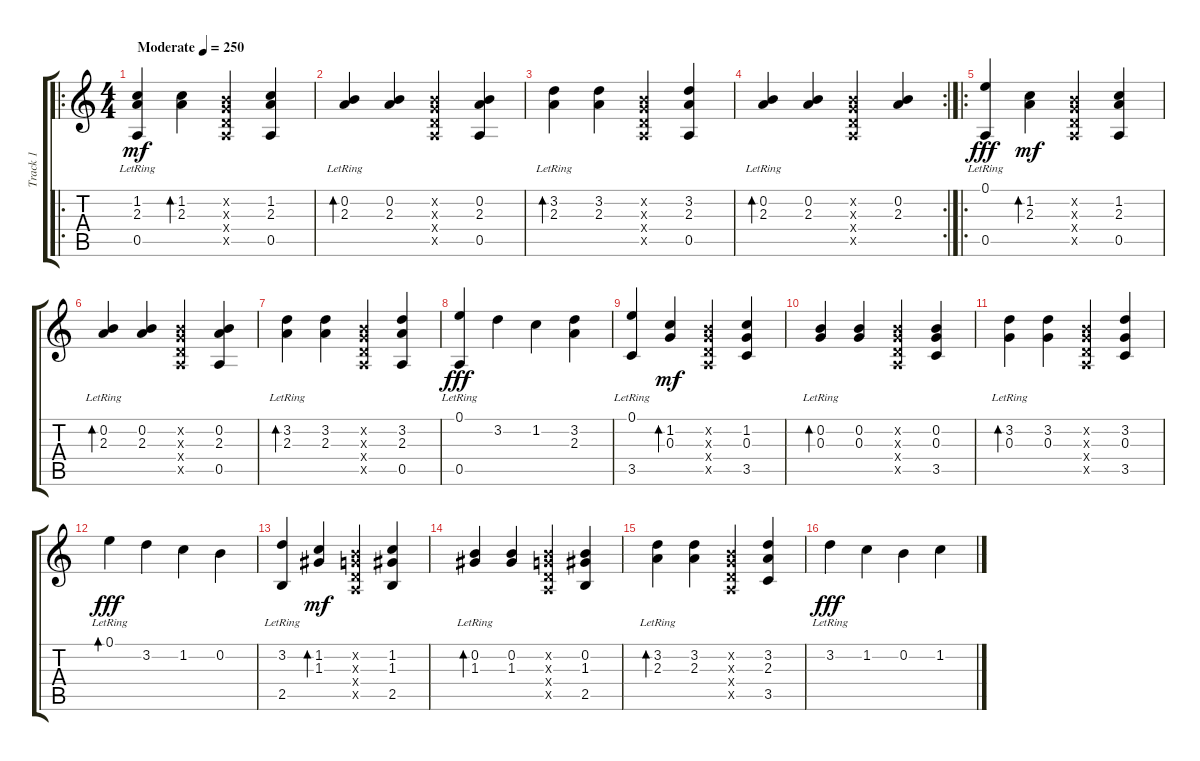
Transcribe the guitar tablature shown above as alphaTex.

\track ("Track 1" "Track 1") {instrument acousticguitarsteel}
\staff {score tabs}
\tuning (E4 B3 G3 D3 A2 E2) {hide}
\ro
\ts (4 4)
\tempo (250 "Moderate")
\clef g2
\ks c
(1.2{lr} 2.3 0.5).4{dy mf instrument acousticguitarsteel} (1.2 2.3).4{bd 60} (0.2{x} 0.3{x} 0.4{x} 0.5{x}).4 (1.2 2.3 0.5).4 |
(0.2{lr} 2.3).4{bd 60} (0.2 2.3).4 (0.2{x} 0.3{x} 0.4{x} 0.5{x}).4 (0.2 2.3 0.5).4 |
(3.2{lr} 2.3).4{bd 60} (3.2 2.3).4 (0.2{x} 0.3{x} 0.4{x} 0.5{x}).4 (3.2 2.3 0.5).4 |
\rc 2
(0.2{lr} 2.3).4{bd 60} (0.2 2.3).4 (0.2{x} 0.3{x} 0.4{x} 0.5{x}).4 (0.2 2.3).4 |
\ro
(0.1{lr} 0.5).4{dy fff} (1.2 2.3).4{bd 60 dy mf} (0.2{x} 0.3{x} 0.4{x} 0.5{x}).4 (1.2 2.3 0.5).4 |
(0.2{lr} 2.3).4{bd 60} (0.2 2.3).4 (0.2{x} 0.3{x} 0.4{x} 0.5{x}).4 (0.2 2.3 0.5).4 |
(3.2{lr} 2.3).4{bd 60} (3.2 2.3).4 (0.2{x} 0.3{x} 0.4{x} 0.5{x}).4 (3.2 2.3 0.5).4 |
(0.1{lr} 0.5{lr}).4{dy fff} 3.2.4 1.2.4 (3.2 2.3).4 |
(0.1{lr} 3.5).4 (1.2 0.3).4{bd 60 dy mf} (0.2{x} 0.3{x} 0.4{x} 0.5{x}).4 (1.2 0.3 3.5).4 |
(0.2{lr} 0.3).4{bd 60} (0.2 0.3).4 (0.2{x} 0.3{x} 0.4{x} 0.5{x}).4 (0.2 0.3 3.5).4 |
(3.2{lr} 0.3).4{bd 60} (3.2 0.3).4 (0.2{x} 0.3{x} 0.4{x} 0.5{x}).4 (3.2 0.3 3.5).4 |
0.1{lr}.4{bd 60 dy fff} 3.2.4 1.2.4 0.2.4 |
(3.2{lr} 2.5).4 (1.2 1.3).4{bd 60 dy mf} (0.2{x} 0.3{x} 0.4{x} 0.5{x}).4 (1.2 1.3 2.5).4 |
(0.2{lr} 1.3).4{bd 60} (0.2 1.3).4 (0.2{x} 0.3{x} 0.4{x} 0.5{x}).4 (0.2 1.3 2.5).4 |
(3.2{lr} 2.3).4{bd 60} (3.2 2.3).4 (0.2{x} 0.3{x} 0.4{x} 0.5{x}).4 (3.2 2.3 3.5).4 |
3.2{lr}.4{dy fff} 1.2.4 0.2.4 1.2.4
